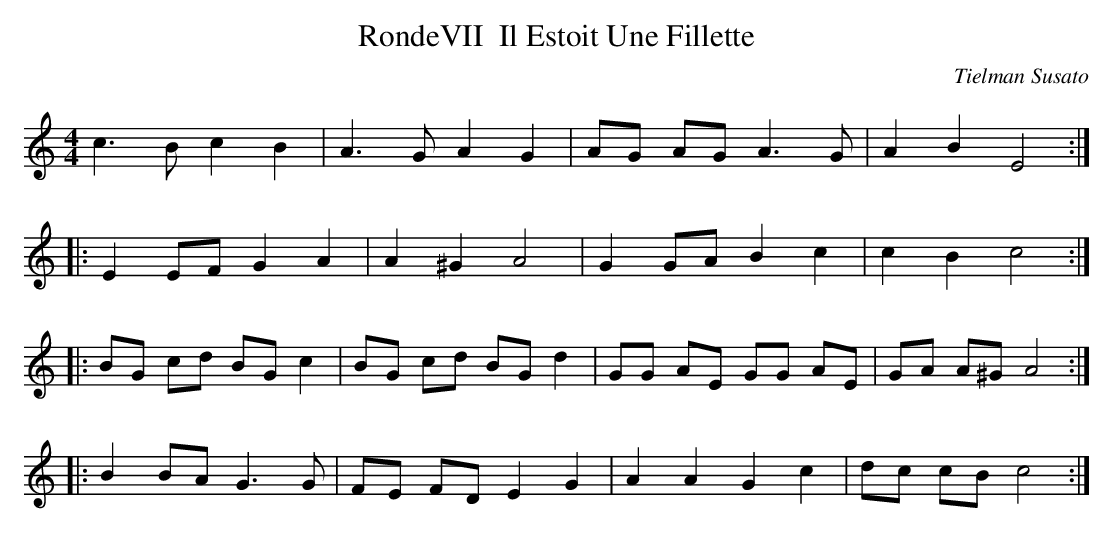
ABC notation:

X:1
T:RondeVII  Il Estoit Une Fillette
C:Tielman Susato
M:4/4
L:1/8
K:C
c3B c2B2|A3G A2G2|AG AG A3G|A2B2E4:|
|:E2EF G2A2|A2^G2A4|G2GA B2c2|c2B2c4:|
|:BG cd BG c2|BG cd BG d2|GG AE GG AE|GA A^G A4::
B2BA G3G|FE FD E2G2|A2A2G2c2|dc cB c4:|
